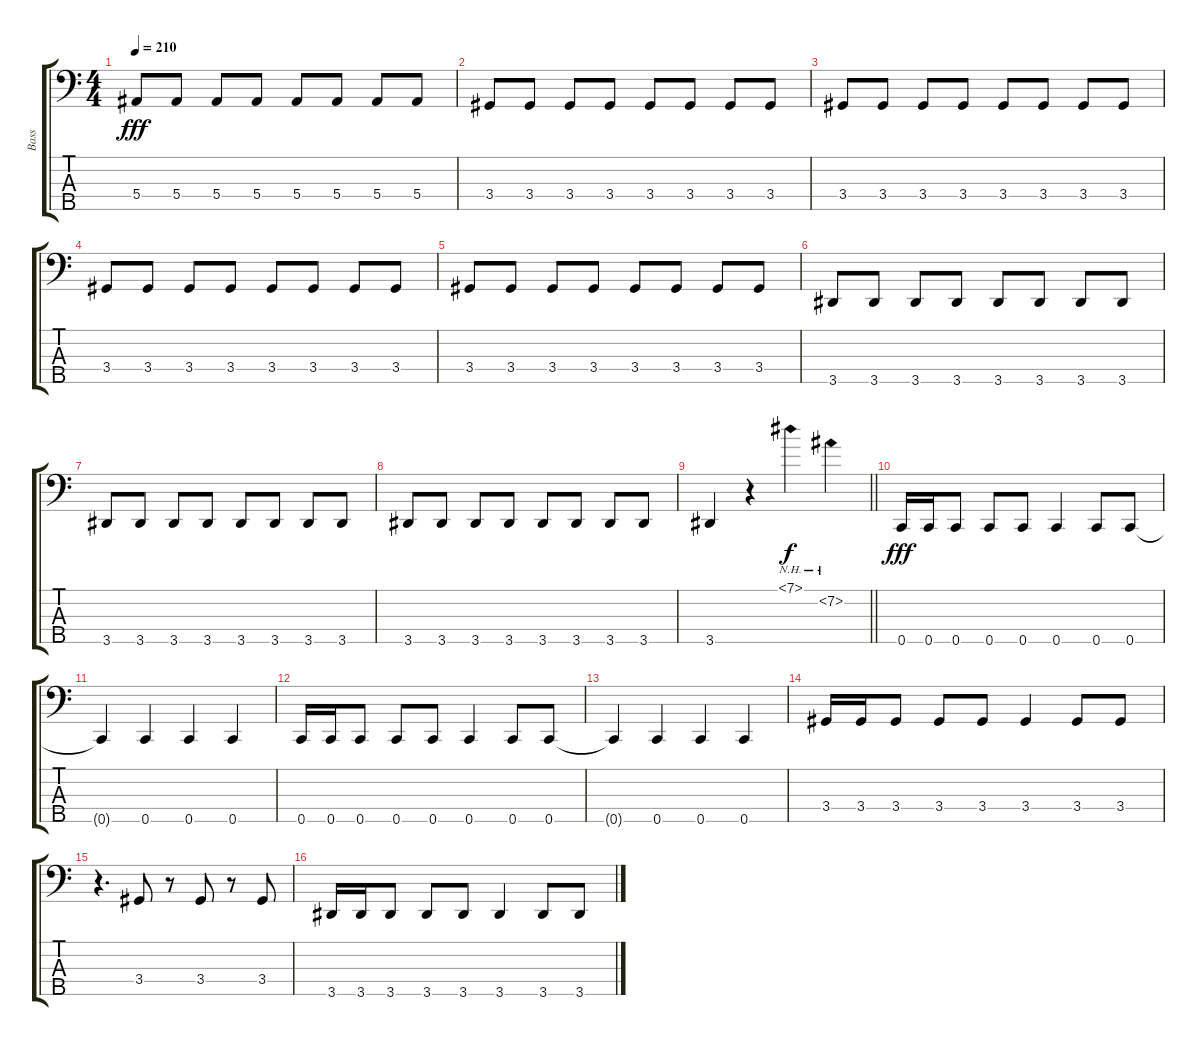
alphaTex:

\track ("Bass" "Bass") {instrument electricbasspick}
\staff {score tabs}
\tuning (Ab2 Eb2 Bb1 F1 C1) {hide}
\ts (4 4)
\tempo 210
\clef f4
\ks c
5.4.8{dy fff} 5.4.8 5.4.8 5.4.8 5.4.8 5.4.8 5.4.8 5.4.8 |
3.4.8 3.4.8 3.4.8 3.4.8 3.4.8 3.4.8 3.4.8 3.4.8 |
3.4.8 3.4.8 3.4.8 3.4.8 3.4.8 3.4.8 3.4.8 3.4.8 |
3.4.8 3.4.8 3.4.8 3.4.8 3.4.8 3.4.8 3.4.8 3.4.8 |
3.4.8 3.4.8 3.4.8 3.4.8 3.4.8 3.4.8 3.4.8 3.4.8 |
3.5.8 3.5.8 3.5.8 3.5.8 3.5.8 3.5.8 3.5.8 3.5.8 |
3.5.8 3.5.8 3.5.8 3.5.8 3.5.8 3.5.8 3.5.8 3.5.8 |
3.5.8 3.5.8 3.5.8 3.5.8 3.5.8 3.5.8 3.5.8 3.5.8 |
\barLineRight lightlight
3.5.4 r.4 7.1{nh}.4{dy f} 7.2{nh}.4 |
\section ("" " ")
0.5.16{dy fff} 0.5.16 0.5.8 0.5.8 0.5.8 0.5.4 0.5.8 0.5.8 |
0.5{t}.4 0.5.4 0.5.4 0.5.4 |
0.5.16 0.5.16 0.5.8 0.5.8 0.5.8 0.5.4 0.5.8 0.5.8 |
0.5{t}.4 0.5.4 0.5.4 0.5.4 |
3.4.16 3.4.16 3.4.8 3.4.8 3.4.8 3.4.4 3.4.8 3.4.8 |
r.4{d} 3.4.8 r.8 3.4.8 r.8 3.4.8 |
3.5.16 3.5.16 3.5.8 3.5.8 3.5.8 3.5.4 3.5.8 3.5.8
